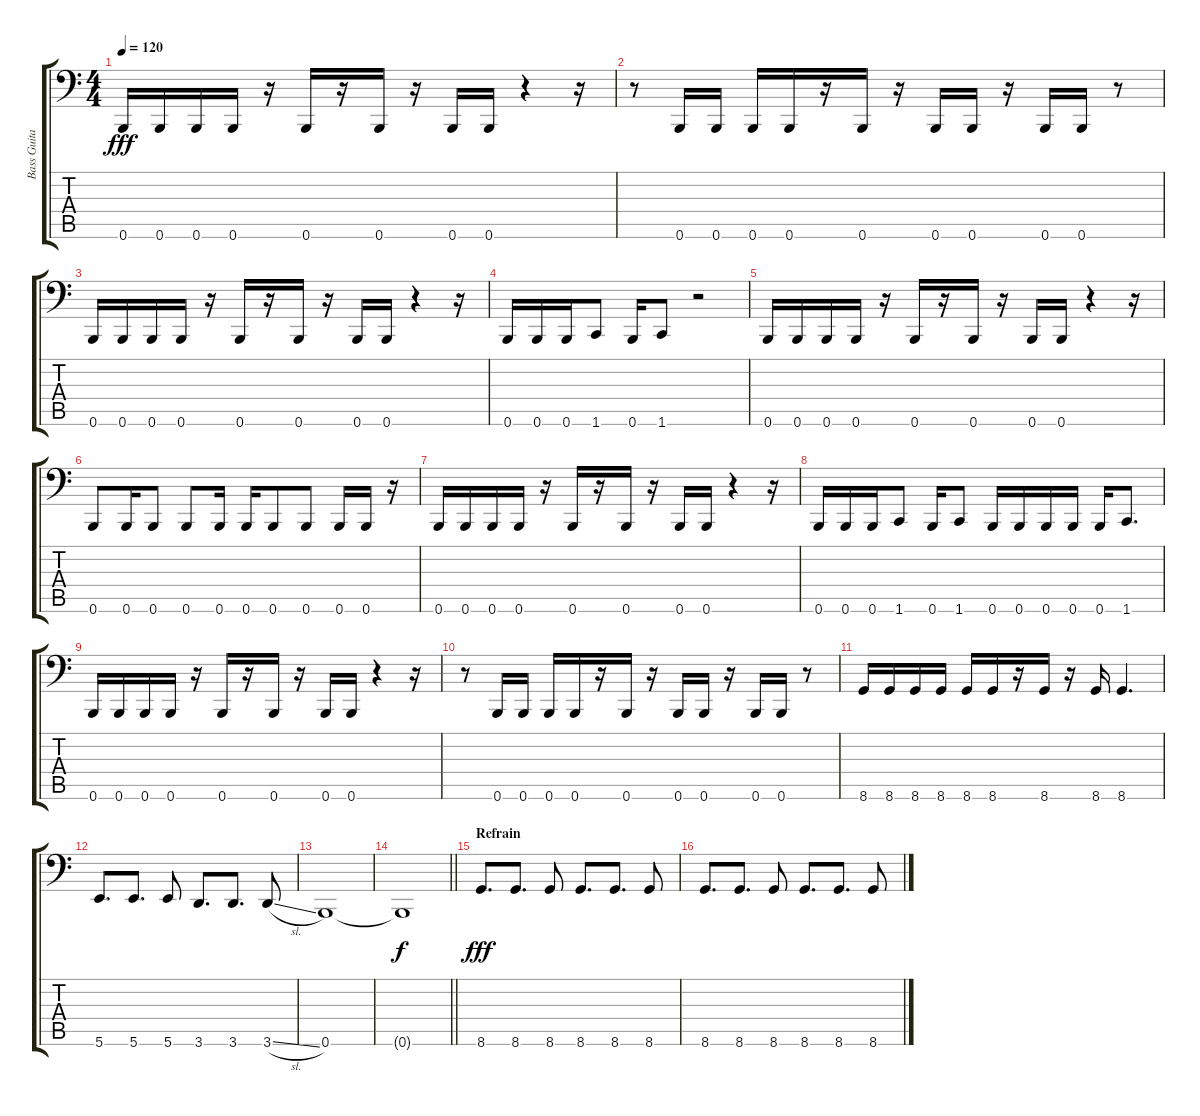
\track ("Bass Guitar" "Bass Guita") {instrument electricbassfinger}
\staff {score tabs}
\tuning (Db3 Ab2 E2 B1 Gb1 B0) {hide}
\ts (4 4)
\tempo 120
\clef f4
\ks c
0.6.16{dy fff} 0.6.16 0.6.16 0.6.16 r.16 0.6.16 r.16 0.6.16 r.16 0.6.16 0.6.16 r.4 r.16 |
r.8 0.6.16 0.6.16 0.6.16 0.6.16 r.16 0.6.16 r.16 0.6.16 0.6.16 r.16 0.6.16 0.6.16 r.8 |
0.6.16 0.6.16 0.6.16 0.6.16 r.16 0.6.16 r.16 0.6.16 r.16 0.6.16 0.6.16 r.4 r.16 |
0.6.16 0.6.16 0.6.16 1.6.8 0.6.16 1.6.8 r.2 |
0.6.16 0.6.16 0.6.16 0.6.16 r.16 0.6.16 r.16 0.6.16 r.16 0.6.16 0.6.16 r.4 r.16 |
0.6.8 0.6.16 0.6.8 0.6.8 0.6.16 0.6.16 0.6.8 0.6.8 0.6.16 0.6.16 r.16 |
0.6.16 0.6.16 0.6.16 0.6.16 r.16 0.6.16 r.16 0.6.16 r.16 0.6.16 0.6.16 r.4 r.16 |
0.6.16 0.6.16 0.6.16 1.6.8 0.6.16 1.6.8 0.6.16 0.6.16 0.6.16 0.6.16 0.6.16 1.6.8{d} |
0.6.16 0.6.16 0.6.16 0.6.16 r.16 0.6.16 r.16 0.6.16 r.16 0.6.16 0.6.16 r.4 r.16 |
r.8 0.6.16 0.6.16 0.6.16 0.6.16 r.16 0.6.16 r.16 0.6.16 0.6.16 r.16 0.6.16 0.6.16 r.8 |
8.6.16 8.6.16 8.6.16 8.6.16 8.6.16 8.6.16 r.16 8.6.16 r.16 8.6.16 8.6.4{d} |
5.6.8{d} 5.6.8{d} 5.6.8 3.6.8{d} 3.6.8{d} 3.6{sl}.8 |
0.6.1 |
\barLineRight lightlight
0.6{t}.1{dy f} |
\section ("" "Refrain")
8.6.8{d dy fff} 8.6.8{d} 8.6.8 8.6.8{d} 8.6.8{d} 8.6.8 |
8.6.8{d} 8.6.8{d} 8.6.8 8.6.8{d} 8.6.8{d} 8.6.8
